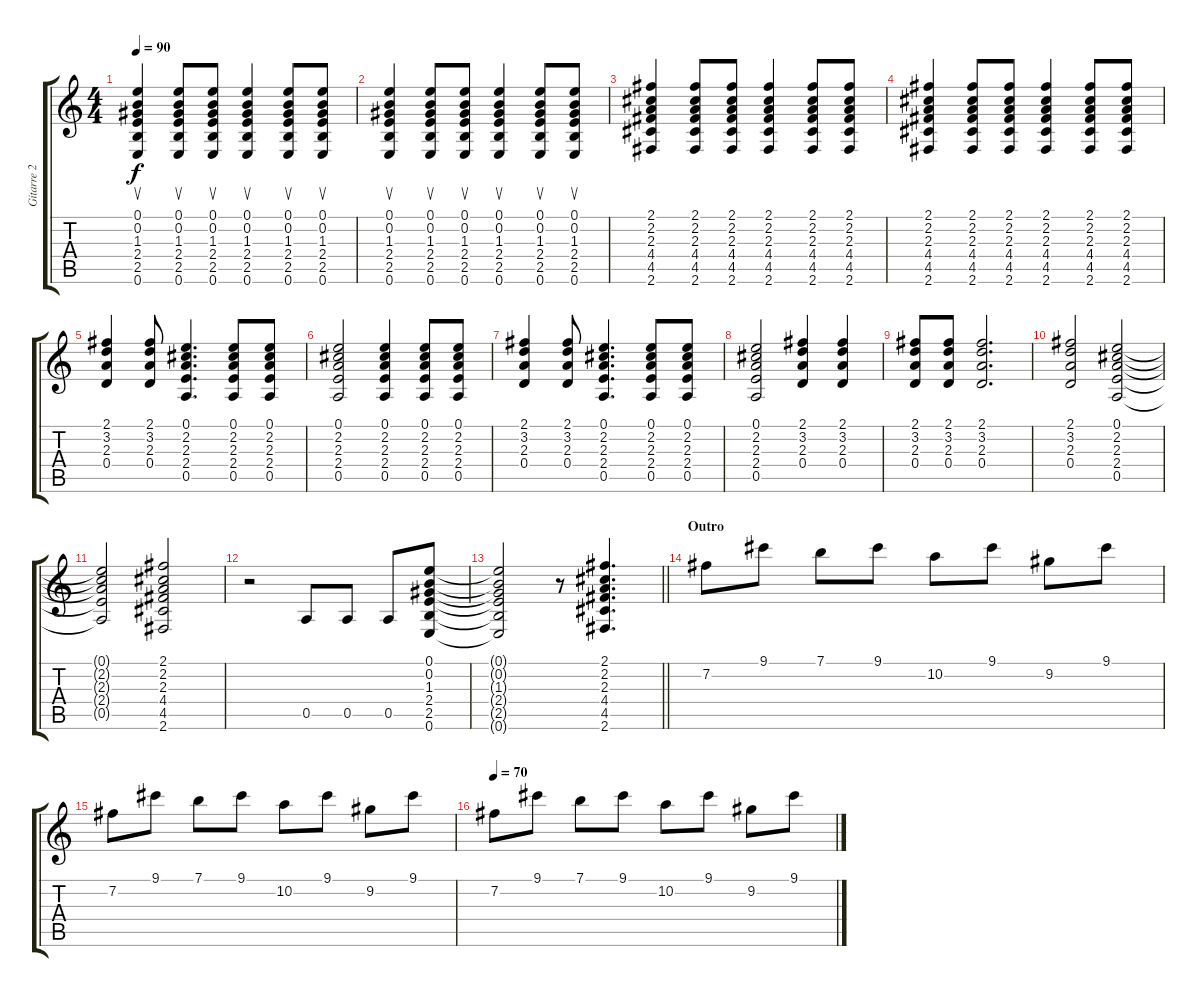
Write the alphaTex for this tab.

\track ("Gitarre 2" "Gitarre 2") {instrument acousticguitarsteel}
\staff {score tabs}
\tuning (E4 B3 G3 D3 A2 E2) {hide}
\ts (4 4)
\tempo 90
\clef g2
\ks c
(0.1 0.2 1.3 2.4 2.5 0.6).4{su dy f} (0.1 0.2 1.3 2.4 2.5 0.6).8{su} (0.1 0.2 1.3 2.4 2.5 0.6).8{su} (0.1 0.2 1.3 2.4 2.5 0.6).4{su} (0.1 0.2 1.3 2.4 2.5 0.6).8{su} (0.1 0.2 1.3 2.4 2.5 0.6).8{su} |
(0.1 0.2 1.3 2.4 2.5 0.6).4{su} (0.1 0.2 1.3 2.4 2.5 0.6).8{su} (0.1 0.2 1.3 2.4 2.5 0.6).8{su} (0.1 0.2 1.3 2.4 2.5 0.6).4{su} (0.1 0.2 1.3 2.4 2.5 0.6).8{su} (0.1 0.2 1.3 2.4 2.5 0.6).8{su} |
(2.1 2.2 2.3 4.4 4.5 2.6).4 (2.1 2.2 2.3 4.4 4.5 2.6).8 (2.1 2.2 2.3 4.4 4.5 2.6).8 (2.1 2.2 2.3 4.4 4.5 2.6).4 (2.1 2.2 2.3 4.4 4.5 2.6).8 (2.1 2.2 2.3 4.4 4.5 2.6).8 |
(2.1 2.2 2.3 4.4 4.5 2.6).4 (2.1 2.2 2.3 4.4 4.5 2.6).8 (2.1 2.2 2.3 4.4 4.5 2.6).8 (2.1 2.2 2.3 4.4 4.5 2.6).4 (2.1 2.2 2.3 4.4 4.5 2.6).8 (2.1 2.2 2.3 4.4 4.5 2.6).8 |
(2.1 3.2 2.3 0.4).4 (2.1 3.2 2.3 0.4).8 (0.1 2.2 2.3 2.4 0.5).4{d} (0.1 2.2 2.3 2.4 0.5).8 (0.1 2.2 2.3 2.4 0.5).8 |
(0.1 2.2 2.3 2.4 0.5).2 (0.1 2.2 2.3 2.4 0.5).4 (0.1 2.2 2.3 2.4 0.5).8 (0.1 2.2 2.3 2.4 0.5).8 |
(2.1 3.2 2.3 0.4).4 (2.1 3.2 2.3 0.4).8 (0.1 2.2 2.3 2.4 0.5).4{d} (0.1 2.2 2.3 2.4 0.5).8 (0.1 2.2 2.3 2.4 0.5).8 |
(0.1 2.2 2.3 2.4 0.5).2 (2.1 3.2 2.3 0.4).4 (2.1 3.2 2.3 0.4).4 |
(2.1 3.2 2.3 0.4).8 (2.1 3.2 2.3 0.4).8 (2.1 3.2 2.3 0.4).2{d} |
(2.1 3.2 2.3 0.4).2 (0.1 2.2 2.3 2.4 0.5).2 |
(0.1{t} 2.2{t} 2.3{t} 2.4{t} 0.5{t}).2 (2.1 2.2 2.3 4.4 4.5 2.6).2 |
r.2 0.5.8 0.5.8 0.5.8 (0.1 0.2 1.3 2.4 2.5 0.6).8 |
\barLineRight lightlight
(0.1{t} 0.2{t} 1.3{t} 2.4{t} 2.5{t} 0.6{t}).2 r.8 (2.1 2.2 2.3 4.4 4.5 2.6).4{d} |
\section ("" "Outro")
7.2.8 9.1.8 7.1.8 9.1.8 10.2.8 9.1.8 9.2.8 9.1.8 |
7.2.8 9.1.8 7.1.8 9.1.8 10.2.8 9.1.8 9.2.8 9.1.8 |
\tempo 70
7.2.8 9.1.8 7.1.8 9.1.8 10.2.8 9.1.8 9.2.8 9.1.8
